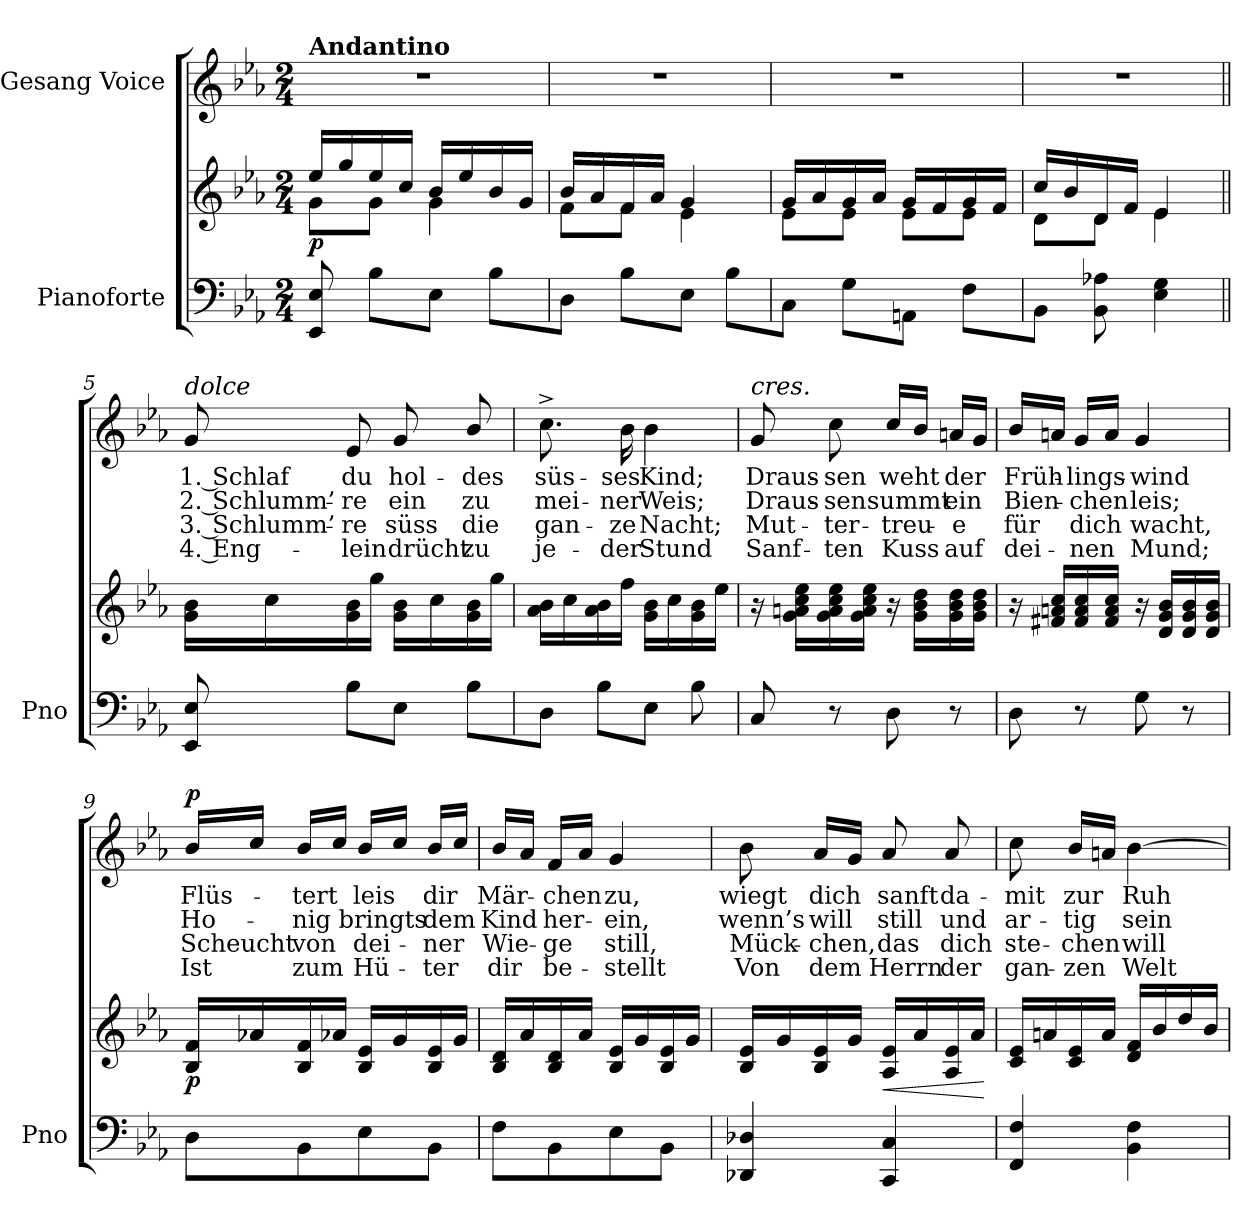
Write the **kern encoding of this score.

**kern	**kern	**dynam	**kern	**text	**text	**text	**text	**dynam
*part2	*part2	*part2	*part1	*part1	*part1	*part1	*part1	*part1
*staff3	*staff2	*staff2/3	*staff1	*staff1	*staff1	*staff1	*staff1	*staff1
*I"Pianoforte	*	*	*I"Gesang Voice	*	*	*	*	*
*I'Pno	*	*	*	*	*	*	*	*
*clefF4	*clefG2	*	*clefG2	*	*	*	*	*
*k[b-e-a-]	*k[b-e-a-]	*	*k[b-e-a-]	*	*	*	*	*
*M2/4	*M2/4	*	*M2/4	*	*	*	*	*
=1	=1	=1	=1	=1	=1	=1	=1	=1
*	*^	*	*	*	*	*	*	*
!	!	!	!	!LO:TX:a:B:t=Andantino	!	!	!	!	!
!	!	!	!LO:DY:b	!	!	!	!	!	!
8EE-/ 8E-/	16ee-/LL	8g\L	p	2r	.	.	.	.	.
.	16gg/	.	.	.	.	.	.	.	.
8B-\L	16ee-/	8g\J	.	.	.	.	.	.	.
.	16cc/JJ	.	.	.	.	.	.	.	.
8E-\J	16b-/LL	4g\	.	.	.	.	.	.	.
.	16ee-/	.	.	.	.	.	.	.	.
8B-\L	16b-/	.	.	.	.	.	.	.	.
.	16g/JJ	.	.	.	.	.	.	.	.
=2	=2	=2	=2	=2	=2	=2	=2	=2	=2
8D\J	16b-/LL	8f\L	.	2r	.	.	.	.	.
.	16a-/	.	.	.	.	.	.	.	.
8B-\L	16f/	8f\J	.	.	.	.	.	.	.
.	16a-/JJ	.	.	.	.	.	.	.	.
8E-\J	4g/	4e-\	.	.	.	.	.	.	.
8B-\L	.	.	.	.	.	.	.	.	.
=3	=3	=3	=3	=3	=3	=3	=3	=3	=3
8C\J	16g/LL	8e-\L	.	2r	.	.	.	.	.
.	16a-/	.	.	.	.	.	.	.	.
8G\L	16g/	8e-\J	.	.	.	.	.	.	.
.	16a-/JJ	.	.	.	.	.	.	.	.
8AAn\J	16g/LL	8e-\L	.	.	.	.	.	.	.
.	16f/	.	.	.	.	.	.	.	.
8F\L	16g/	8e-\J	.	.	.	.	.	.	.
.	16f/JJ	.	.	.	.	.	.	.	.
=4	=4	=4	=4	=4	=4	=4	=4	=4	=4
8BB-\J	16cc/LL	8d\L	.	2r	.	.	.	.	.
.	16b-/	.	.	.	.	.	.	.	.
8BB-\ 8A-X\	16d/	8d\J	.	.	.	.	.	.	.
.	16f/JJ	.	.	.	.	.	.	.	.
4E-\ 4G\	4e-/	4e-\	.	.	.	.	.	.	.
=5||	=5||	=5||	=5||	=5||	=5||	=5||	=5||	=5||	=5||
!	!	!	!	!LO:TX:i:t=dolce	!	!	!	!	!
*	*v	*v	*	*	*	*	*	*	*
8EE-/ 8E-/	16g\ 16b-\LL	.	8g/	1. Schlaf	2. Schlumm’-	3. Schlumm’-	4. Eng-	.
.	16cc\	.	.	.	.	.	.	.
8B-\L	16g\ 16b-\	.	8e-/	du	-re	-re	-lein	.
.	16gg\JJ	.	.	.	.	.	.	.
8E-\J	16g\ 16b-\LL	.	8g/	hol-	ein	süss	drücht	.
.	16cc\	.	.	.	.	.	.	.
8B-\L	16g\ 16b-\	.	8b-/	-des	zu	die	zu	.
.	16gg\JJ	.	.	.	.	.	.	.
=6	=6	=6	=6	=6	=6	=6	=6	=6
8D\J	16a-\ 16b-\LL	.	8.cc^\	süs-	mei-	gan-	je-	.
.	16cc\	.	.	.	.	.	.	.
8B-\L	16a-\ 16b-\	.	.	.	.	.	.	.
.	16ff\JJ	.	16b-\	-ses	-ner	-ze	-der	.
8E-\J	16g\ 16b-\LL	.	4b-\	Kind;	Weis;	Nacht;	Stund	.
.	16cc\	.	.	.	.	.	.	.
8B-\	16g\ 16b-\	.	.	.	.	.	.	.
.	16ee-\JJ	.	.	.	.	.	.	.
=7	=7	=7	=7	=7	=7	=7	=7	=7
!	!	!	!LO:TX:a:i:t=cres.	!	!	!	!	!
8C/	16r	.	8g/	Draus-	Draus-	Mut-	Sanf-	.
.	16g\ 16an\ 16cc\ 16ee-\LL	.	.	.	.	.	.	.
8r	16g\ 16a\ 16cc\ 16ee-\	.	8cc\	-sen	-sen	-ter-	-ten	.
.	16g\ 16a\ 16cc\ 16ee-\JJ	.	.	.	.	.	.	.
8D\	16r	.	16cc/LL	weht	summt	-treu-	Kuss	.
.	16g\ 16b-\ 16dd\LL	.	16b-/JJ	.	.	.	.	.
8r	16g\ 16b-\ 16dd\	.	16an/LL	der	ein	-e	auf	.
.	16g\ 16b-\ 16dd\JJ	.	16g/JJ	.	.	.	.	.
=8	=8	=8	=8	=8	=8	=8	=8	=8
8D\	16r	.	16b-/LL	Früh-	Bien-	für	dei-	.
.	16f#X/ 16an/ 16cc/LL	.	16an/JJ	.	.	.	.	.
8r	16f#/ 16a/ 16cc/	.	16g/LL	-lings-	-chen	dich	-nen	.
.	16f#/ 16a/ 16cc/JJ	.	16a/JJ	.	.	.	.	.
8G\	16r	.	4g/	-wind	leis;	wacht,	Mund;	.
.	16d/ 16g/ 16b-/LL	.	.	.	.	.	.	.
8r	16d/ 16g/ 16b-/	.	.	.	.	.	.	.
.	16d/ 16g/ 16b-/JJ	.	.	.	.	.	.	.
=9	=9	=9	=9	=9	=9	=9	=9	=9
!	!	!LO:DY:b	!	!	!	!	!	!LO:DY:a
8D\L	16B-/ 16f/LL	p	16b-/LL	Flüs-	Ho-	Scheucht	Ist	p
.	16a-X/	.	16cc/JJ	.	.	.	.	.
8BB-\	16B-/ 16f/	.	16b-/LL	-tert	-nig	von	zum	.
.	16a-X/JJ	.	16cc/JJ	.	.	.	.	.
8E-\	16B-/ 16e-/LL	.	16b-/LL	leis	bringts	dei-	Hü-	.
.	16g/	.	16cc/JJ	.	.	.	.	.
8BB-\J	16B-/ 16e-/	.	16b-/LL	dir	dem	-ner	-ter	.
.	16g/JJ	.	16cc/JJ	.	.	.	.	.
=10	=10	=10	=10	=10	=10	=10	=10	=10
8F\L	16B-/ 16d/LL	.	16b-/LL	Mär-	Kind	Wie-	dir	.
.	16a-/	.	16a-/JJ	.	.	.	.	.
8BB-\	16B-/ 16d/	.	16f/LL	-chen	her-	-ge	be-	.
.	16a-/JJ	.	16a-/JJ	.	.	.	.	.
8E-\	16B-/ 16e-/LL	.	4g/	zu,	-ein,	still,	-stellt	.
.	16g/	.	.	.	.	.	.	.
8BB-\J	16B-/ 16e-/	.	.	.	.	.	.	.
.	16g/JJ	.	.	.	.	.	.	.
=11	=11	=11	=11	=11	=11	=11	=11	=11
4DD-X/ 4D-X/	16B-/ 16e-/LL	.	8b-\	wiegt	wenn’s	Mück-	Von	.
.	16g/	.	.	.	.	.	.	.
.	16B-/ 16e-/	.	16a-/LL	dich	will	-chen,	dem	.
.	16g/JJ	.	16g/JJ	.	.	.	.	.
!	!	!LO:HP:b	!	!	!	!	!	!
4CC/ 4C/	16A-/ 16e-/LL	<	8a-/	sanft	still	das	Herrn	.
.	16a-/	.	.	.	.	.	.	.
.	16A-/ 16e-/	.	8a-/	da-	und	dich	der	.
.	16a-/JJ	.	.	.	.	.	.	.
.	.	[	.	.	.	.	.	.
=12	=12	=12	=12	=12	=12	=12	=12	=12
4FF/ 4F/	16c/ 16e-/LL	.	8cc\	-mit	ar-	ste-	gan-	.
.	16an/	.	.	.	.	.	.	.
.	16c/ 16e-/	.	16b-/LL	zur	-tig	-chen	-zen	.
.	16a/JJ	.	16an/JJ	.	.	.	.	.
4BB-\ 4F\	16d/ 16f/LL	.	[4b-\	Ruh	sein	will	Welt	.
.	16b-/	.	.	.	.	.	.	.
.	16dd/	.	.	.	.	.	.	.
.	16b-/JJ	.	.	.	.	.	.	.
=	=	=	=	=	=	=	=	=
*-	*-	*-	*-	*-	*-	*-	*-	*-
